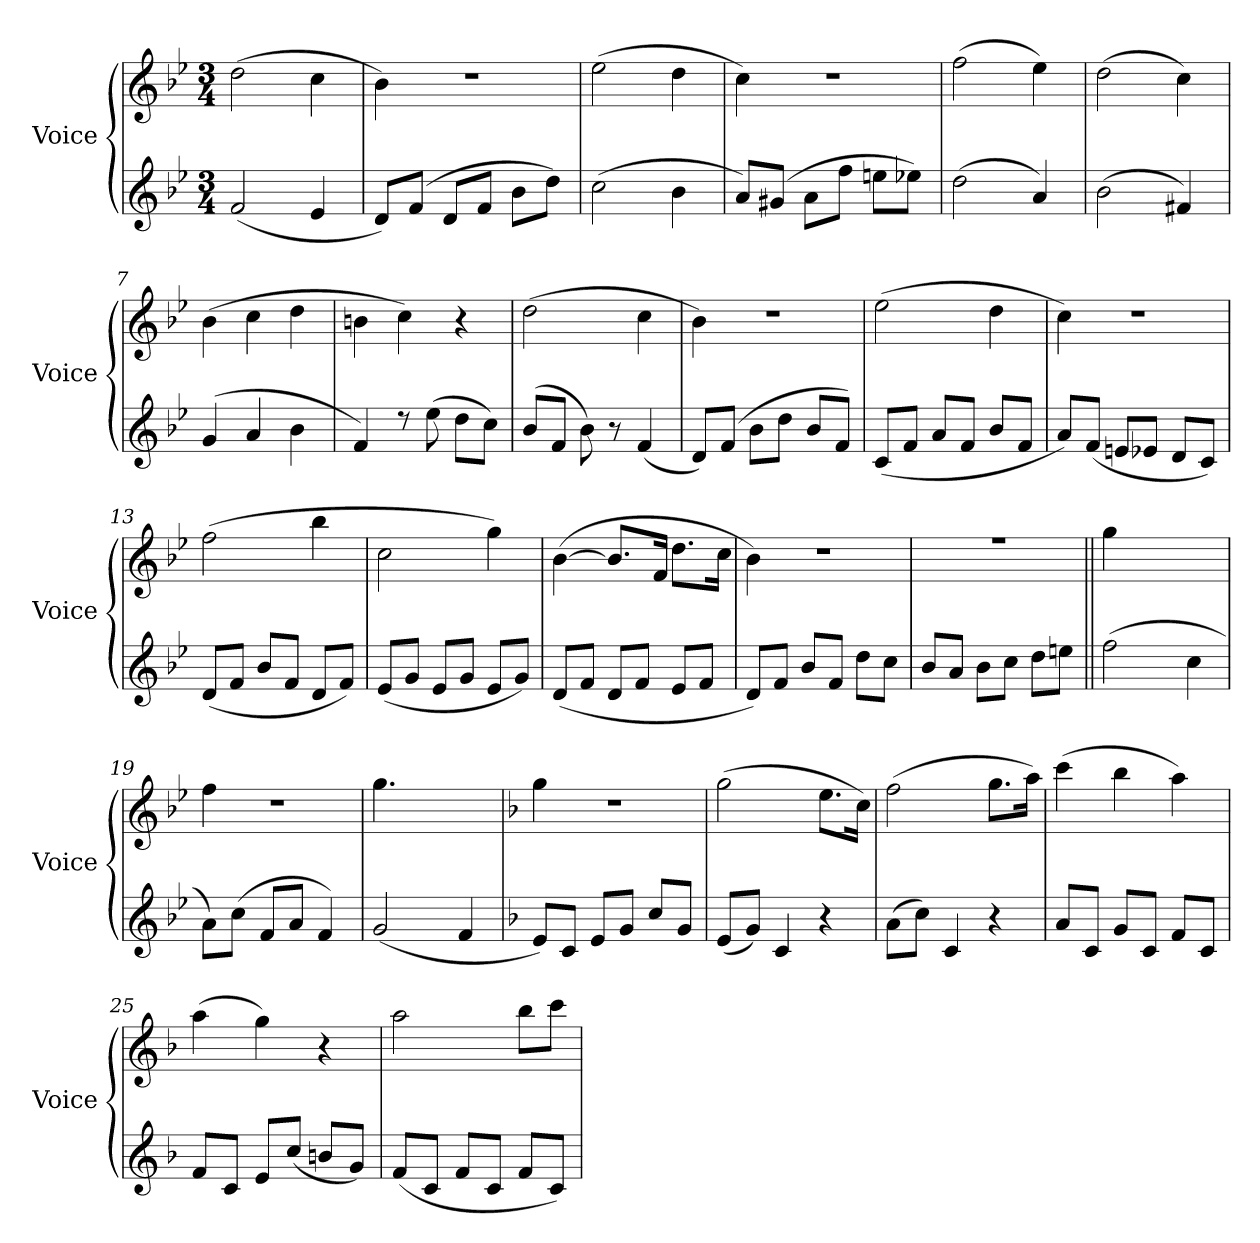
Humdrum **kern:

**kern	**kern
*part2	*part1
*staff2	*staff1
*I"Voice	*I"Voice
*I'Voice	*I'Voice
*clefG2	*clefG2
*k[b-e-]	*k[b-e-]
*M3/4	*M3/4
=1	=1
(<2f/	(>2dd\
4e-/	4cc\
=2	=2
*	*^
8d/L)	2.rdd	4b-\)
(<8f/J	.	.
8d/L	.	2ryy
8f/J	.	.
8b-\L	.	.
8dd\J)	.	.
*	*v	*v
=3	=3
(>2cc\	(>2ee-\
4b-\	4dd\
=4	=4
*	*^
8a/L)	2.rdd	4cc\)
(<8g#X/J	.	.
8a\L	.	2ryy
8ff\J	.	.
8een\L	.	.
8ee-X\J)	.	.
*	*v	*v
!!LO:LB:g=z
=5	=5
(>2dd\	(>2ff\
4a/)	4ee-\)
=6	=6
(>2b-\	(>2dd\
4f#X/)	4cc\)
=7	=7
(<4g/	(>4b-\
4a/	4cc\
4b-\	4dd\
=8	=8
4f/)	4bn\
8rcc	4cc\)
(>8ee-\	.
8dd\L	4r
8cc\J)	.
!!LO:LB:g=z
=9	=9
(<8b-/L	(>2dd\
8f/J	.
8b-\)	.
8r	.
(<4f/	4cc\
=10	=10
*	*^
8d/L)	2.rdd	4b-\)
(<8f/J	.	.
8b-\L	.	2ryy
8dd\J	.	.
8b-/L	.	.
8f/J)	.	.
*	*v	*v
=11	=11
(>8c/L	(>2ee-\
8f/J	.
8a/L	.
8f/J	.
8b-/L	4dd\
8f/J	.
=12	=12
*	*^
8a/L)	2.rdd	4cc\)
(<8f/J	.	.
8en/L	.	2ryy
8e-X/J	.	.
8d/L	.	.
8c/J)	.	.
*	*v	*v
!!LO:LB:g=z
=13	=13
(<8d/L	(>2ff\
8f/J	.
8b-/L	.
8f/J	.
8d/L	4bb-\
8f/J)	.
=14	=14
(<8e-/L	2cc\
8g/J	.
8e-/L	.
8g/J	.
8e-/L	4gg\)
8g/J)	.
=15	=15
(<8d/L	(>[<4b-\
8f/J	.
8d/L	8.b-/L]
8f/J	.
.	16f/Jk
8e-/L	8.dd\L
8f/J	.
.	16cc\Jk
=16	=16
*	*^
8d/L)	2.rdd	4b-\)
8f/J	.	.
8b-/L	.	2ryy
8f/J	.	.
8dd\L	.	.
8cc\J	.	.
*	*v	*v
!!LO:LB:g=z
=17	=17
8b-/L	2.rff
8a/J	.
8b-\L	.
8cc\J	.
8dd\L	.
8een\J	.
=18||	=18||
(>2ff\	4gg\
.	2ryy
4cc\	.
=19	=19
*	*^
8a\L)	4ff\	2.rdd
(>8cc\J	.	.
8f/L	2ryy	.
8a/J	.	.
4f/)	.	.
*	*v	*v
=20	=20
(<2g/	4.gg\
.	4.ryy
4f/	.
!!LO:PB:g=z
=21	=21
*k[b-]	*k[b-]
*	*^
8e/L)	4gg\	2.rdd
8c/J	.	.
8e/L	2ryy	.
8g/J	.	.
8cc/L	.	.
8g/J	.	.
*	*v	*v
=22	=22
(<8e/L	(>2gg\
8g/J)	.
4c/	.
4r	8.ee\L
.	16cc\Jk)
=23	=23
(>8a\L	(>2ff\
8cc\J)	.
4c/	.
4r	8.gg\L
.	16aa\Jk)
=24	=24
8a/L	(>4ccc\
8c/J	.
8g/L	4bb-\
8c/J	.
8f/L	4aa\)
8c/J	.
!!LO:LB:g=z
=25	=25
8f/L	(>4aa\
8c/J	.
8e/L	4gg\)
(>8cc/J	.
8bn/L	4r
8g/J)	.
=26	=26
(<8f/L	2aa\
8c/J	.
8f/L	.
8c/J	.
8f/L	8bb-\L
8c/J)	8ccc\J
=	=
*-	*-
